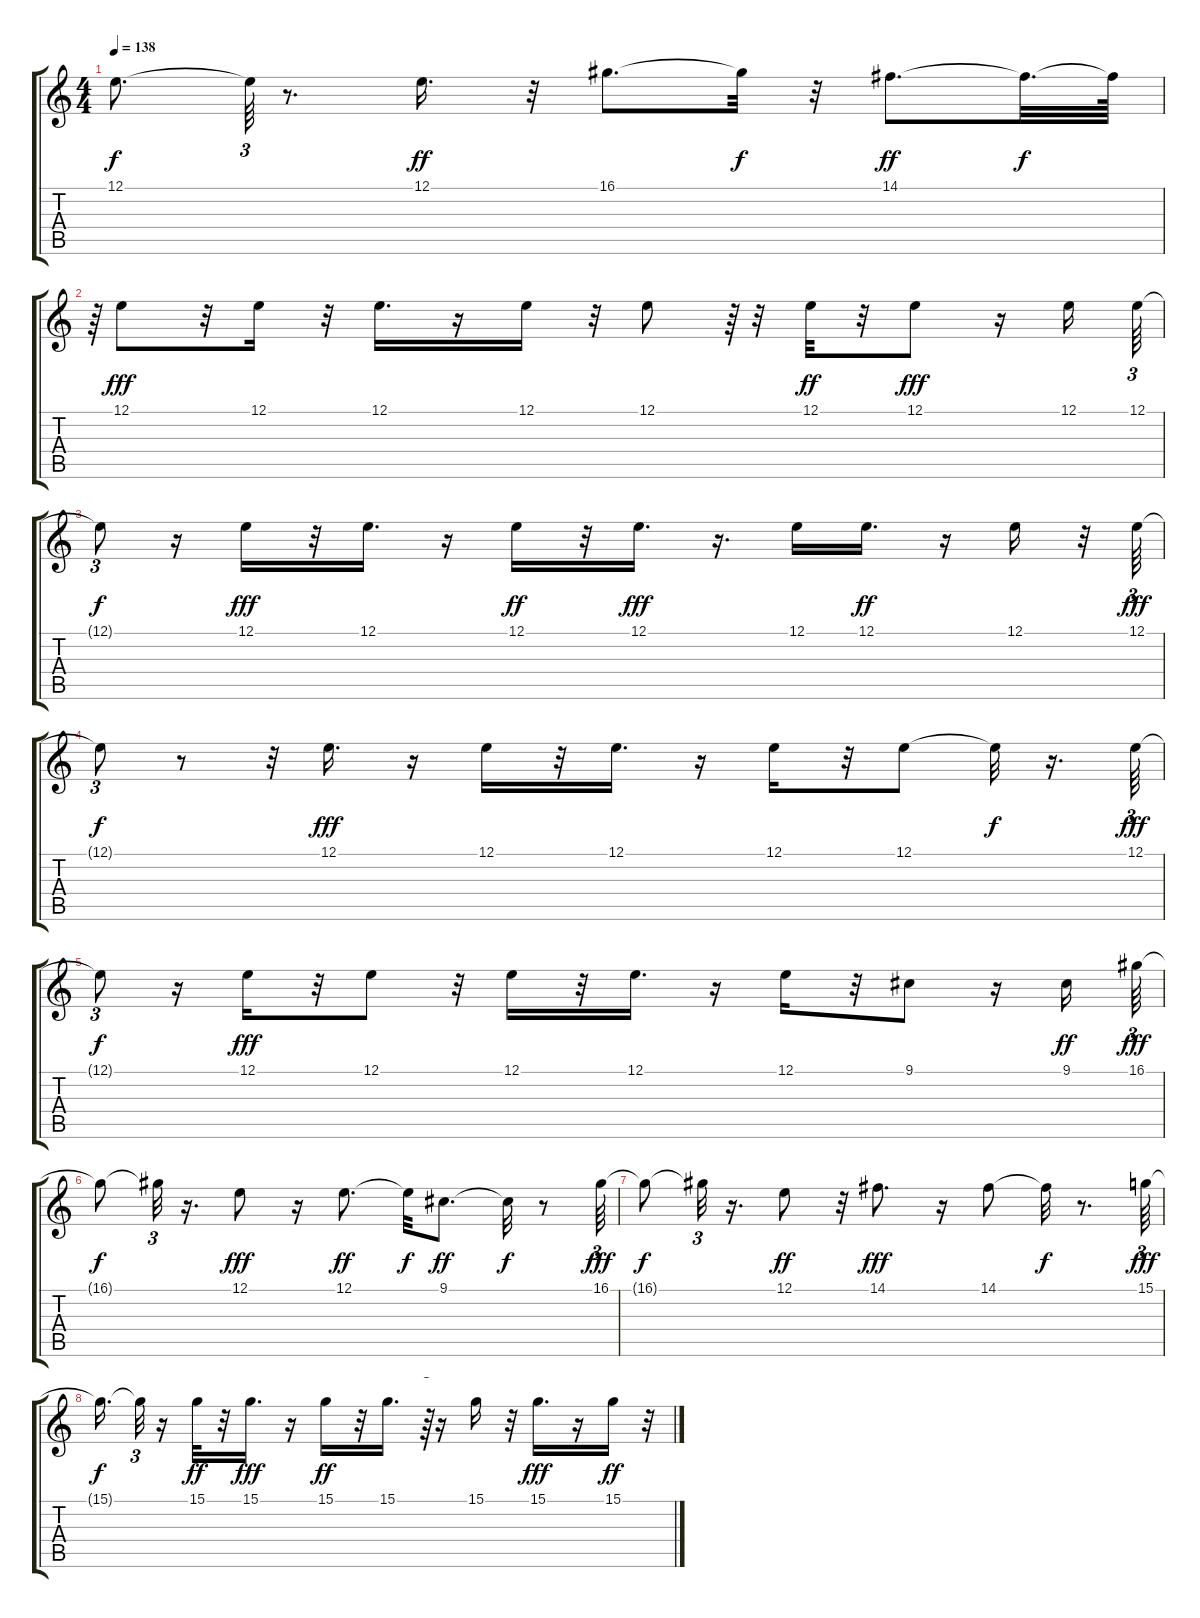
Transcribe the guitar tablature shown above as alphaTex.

\track "" {instrument flute}
\staff {score tabs}
\tuning (E4 B3 G3 D3 A2 E2) {hide}
\ts (4 4)
\tempo 138
\clef g2
\ks c
12.1{t}.8{d dy f} 12.1{t}.64{tu (3 2)} r.8{d} 12.1.16{d dy ff} r.32 16.1.8{d} 16.1{t}.32{dy f} r.32 14.1.8{d dy ff} 14.1{t}.32{d dy f} 14.1{t}.64 |
r.64{tu (3 2)} 12.1.8{dy fff} r.32 12.1.16 r.32 12.1.16{d} r.16 12.1.16 r.32 12.1.8 r.64{tu (3 2)} r.32 12.1.32{dy ff} r.32 12.1.8{dy fff} r.16 12.1.16 12.1.64{tu (3 2)} |
12.1{t}.8{tu (3 2) dy f} r.16 12.1.16{dy fff} r.32 12.1.16{d} r.16 12.1.16{dy ff} r.32 12.1.16{d dy fff} r.16{d} 12.1.16 12.1.16{d dy ff} r.16 12.1.16 r.32 12.1.64{tu (3 2) dy fff} |
12.1{t}.8{tu (3 2) dy f} r.8 r.32 12.1.16{d dy fff} r.16 12.1.16 r.32 12.1.16{d} r.16 12.1.16 r.32 12.1.8 12.1{t}.32{dy f} r.16{d} 12.1.64{tu (3 2) dy fff} |
12.1{t}.8{tu (3 2) dy f} r.16 12.1.16{dy fff} r.32 12.1.8 r.32 12.1.16 r.32 12.1.16{d} r.16 12.1.16 r.32 9.1.8 r.16 9.1.16{dy ff} 16.1.64{tu (3 2) dy fff} |
16.1{t}.8{dy f} 16.1{t}.32{tu (3 2)} r.16{d} 12.1.8{dy fff} r.16 12.1.8{d dy ff} 12.1{t}.32{dy f} 9.1.8{d dy ff} 9.1{t}.32{dy f} r.8 16.1.64{tu (3 2) dy fff} |
16.1{t}.8{dy f} 16.1{t}.32{tu (3 2)} r.16{d} 12.1.8{dy ff} r.32 14.1.8{d dy fff} r.16 14.1.8 14.1{t}.32{dy f} r.8{d} 15.1.64{tu (3 2) dy fff} |
15.1{t}.16{d dy f} 15.1{t}.32{tu (3 2)} r.16 15.1.32{dy ff} r.32 15.1.16{d dy fff} r.16 15.1.16{dy ff} r.32 15.1.16{d} r.64{tu (3 2)} r.16 15.1.16 r.32 15.1.16{d dy fff} r.16 15.1.16{dy ff} r.32
